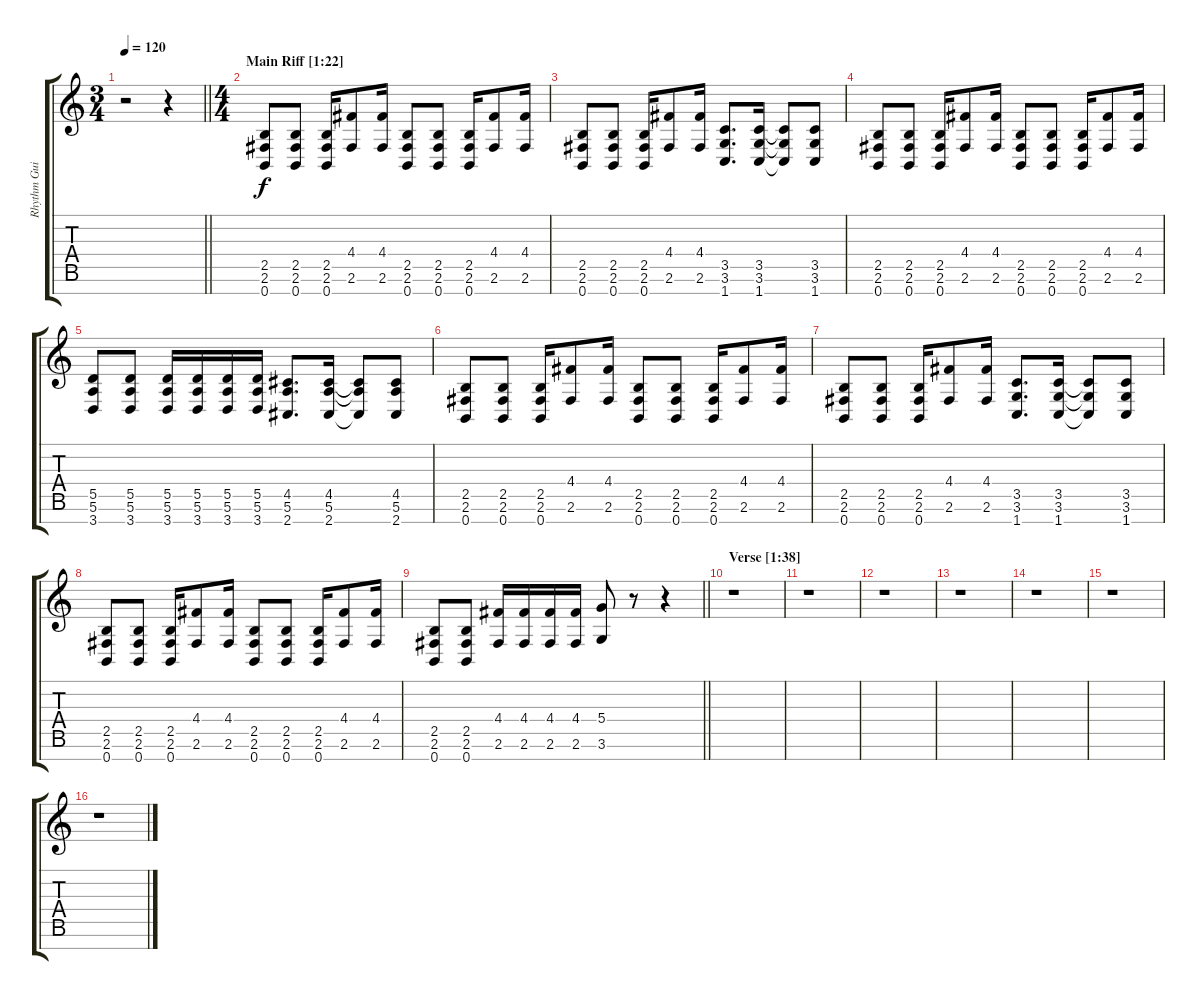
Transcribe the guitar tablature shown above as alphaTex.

\track ("Rhythm Guitar I" "Rhythm Gui") {instrument distortionguitar}
\staff {score tabs}
\tuning (E4 B3 G3 D3 A2 E2 B1) {hide}
\ts (3 4)
\tempo 120
\clef g2
\barLineRight lightlight
\ks c
r.2{dy f} r.4 |
\ts (4 4)
\section ("" "Main Riff [1:22]")
(2.5 2.6 0.7).8 (2.5 2.6 0.7).8 (2.5 2.6 0.7).16 (4.4 2.6).8 (4.4 2.6).16 (2.5 2.6 0.7).8 (2.5 2.6 0.7).8 (2.5 2.6 0.7).16 (4.4 2.6).8 (4.4 2.6).16 |
(2.5 2.6 0.7).8 (2.5 2.6 0.7).8 (2.5 2.6 0.7).16 (4.4 2.6).8 (4.4 2.6).16 (3.5 3.6 1.7).8{d} (3.5 3.6 1.7).16 (3.5{t} 3.6{t} 1.7{t}).8 (3.5 3.6 1.7).8 |
(2.5 2.6 0.7).8 (2.5 2.6 0.7).8 (2.5 2.6 0.7).16 (4.4 2.6).8 (4.4 2.6).16 (2.5 2.6 0.7).8 (2.5 2.6 0.7).8 (2.5 2.6 0.7).16 (4.4 2.6).8 (4.4 2.6).16 |
(5.5 5.6 3.7).8 (5.5 5.6 3.7).8 (5.5 5.6 3.7).16 (5.5 5.6 3.7).16 (5.5 5.6 3.7).16 (5.5 5.6 3.7).16 (4.5 5.6 2.7).8{d} (4.5 5.6 2.7).16 (4.5{t} 5.6{t} 2.7{t}).8 (4.5 5.6 2.7).8 |
(2.5 2.6 0.7).8 (2.5 2.6 0.7).8 (2.5 2.6 0.7).16 (4.4 2.6).8 (4.4 2.6).16 (2.5 2.6 0.7).8 (2.5 2.6 0.7).8 (2.5 2.6 0.7).16 (4.4 2.6).8 (4.4 2.6).16 |
(2.5 2.6 0.7).8 (2.5 2.6 0.7).8 (2.5 2.6 0.7).16 (4.4 2.6).8 (4.4 2.6).16 (3.5 3.6 1.7).8{d} (3.5 3.6 1.7).16 (3.5{t} 3.6{t} 1.7{t}).8 (3.5 3.6 1.7).8 |
(2.5 2.6 0.7).8 (2.5 2.6 0.7).8 (2.5 2.6 0.7).16 (4.4 2.6).8 (4.4 2.6).16 (2.5 2.6 0.7).8 (2.5 2.6 0.7).8 (2.5 2.6 0.7).16 (4.4 2.6).8 (4.4 2.6).16 |
\barLineRight lightlight
(2.5 2.6 0.7).8 (2.5 2.6 0.7).8 (4.4 2.6).16 (4.4 2.6).16 (4.4 2.6).16 (4.4 2.6).16 (5.4 3.6).8 r.8 r.4 |
\section ("" "Verse [1:38]")
r.1 |
r.1 |
r.1 |
r.1 |
r.1 |
r.1 |
r.1
